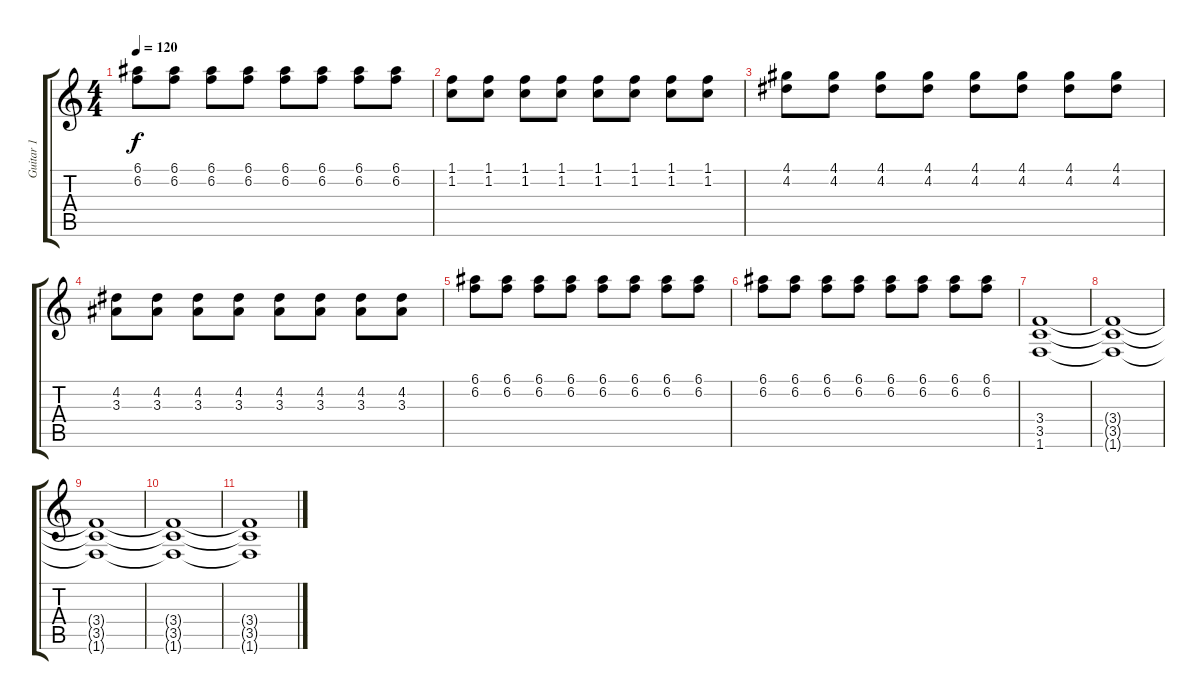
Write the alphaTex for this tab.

\track ("Guitar 1" "Guitar 1") {instrument distortionguitar}
\staff {score tabs}
\tuning (E4 B3 G3 D3 A2 E2) {hide}
\ts (4 4)
\tempo 120
\clef g2
\ks c
(6.1 6.2).8{dy f} (6.1 6.2).8 (6.1 6.2).8 (6.1 6.2).8 (6.1 6.2).8 (6.1 6.2).8 (6.1 6.2).8 (6.1 6.2).8 |
(1.1 1.2).8 (1.1 1.2).8 (1.1 1.2).8 (1.1 1.2).8 (1.1 1.2).8 (1.1 1.2).8 (1.1 1.2).8 (1.1 1.2).8 |
(4.1 4.2).8 (4.1 4.2).8 (4.1 4.2).8 (4.1 4.2).8 (4.1 4.2).8 (4.1 4.2).8 (4.1 4.2).8 (4.1 4.2).8 |
(4.2 3.3).8 (4.2 3.3).8 (4.2 3.3).8 (4.2 3.3).8 (4.2 3.3).8 (4.2 3.3).8 (4.2 3.3).8 (4.2 3.3).8 |
(6.1 6.2).8 (6.1 6.2).8 (6.1 6.2).8 (6.1 6.2).8 (6.1 6.2).8 (6.1 6.2).8 (6.1 6.2).8 (6.1 6.2).8 |
(6.1 6.2).8 (6.1 6.2).8 (6.1 6.2).8 (6.1 6.2).8 (6.1 6.2).8 (6.1 6.2).8 (6.1 6.2).8 (6.1 6.2).8 |
(3.4 3.5 1.6).1 |
(3.4{t} 3.5{t} 1.6{t}).1 |
(3.4{t} 3.5{t} 1.6{t}).1{volume 12} |
(3.4{t} 3.5{t} 1.6{t}).1{volume 8} |
(3.4{t} 3.5{t} 1.6{t}).1{volume 3}
